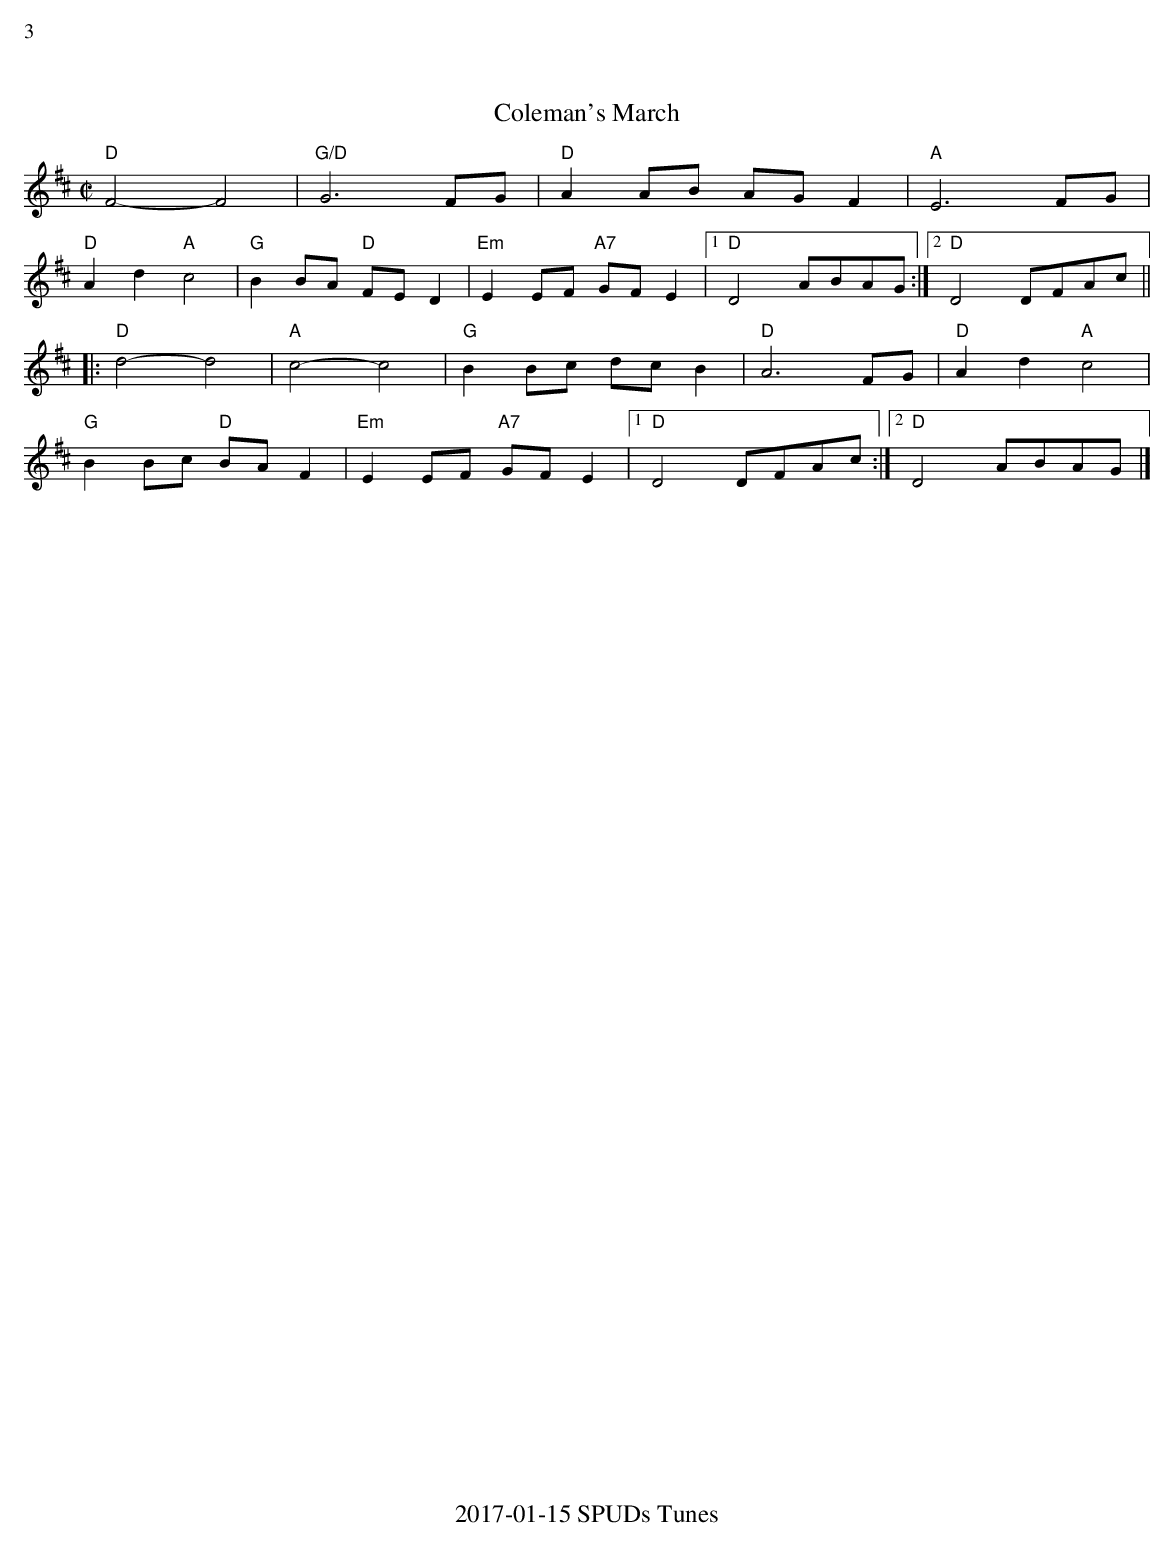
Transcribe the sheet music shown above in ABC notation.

X:1
%%text 3
T:Coleman's March
M:C|
K:D
"D"F4-F4|"G/D"G6FG|"D"A2AB AGF2|"A"E6FG|
"D"A2d2"A"c4|"G"B2BA "D"FED2|"Em"E2EF "A7"GFE2|1"D"D4ABAG:|2"D"D4DFAc||
|:"D"d4-d4|"A"c4-c4|"G"B2Bc dcB2 |"D"A6 FG|"D"A2d2"A"c4|
"G"B2 Bc "D"BAF2|"Em"E2EF "A7"GF E2|1"D"D4DFAc:|2"D"D4ABAG|]
